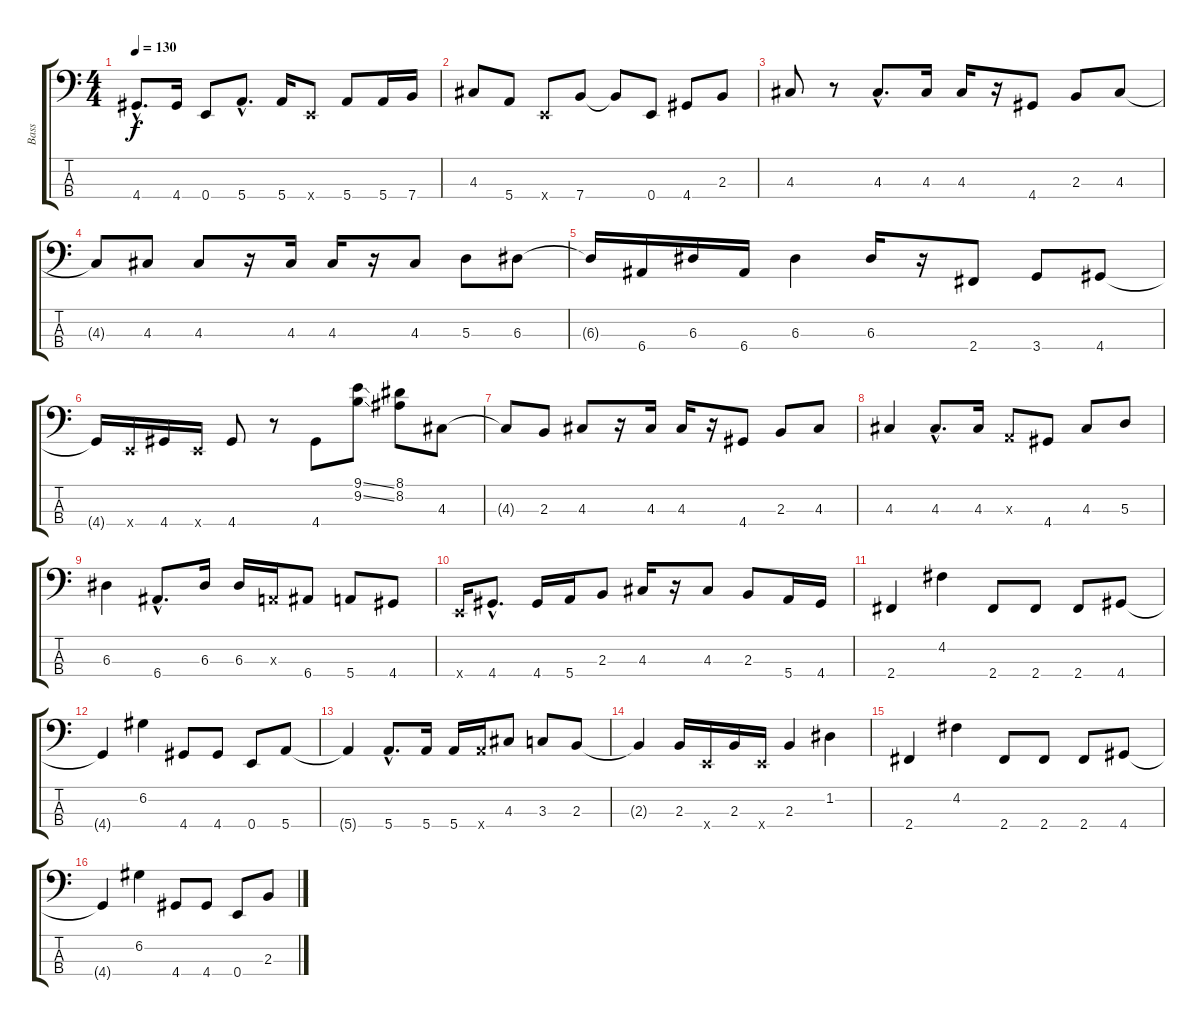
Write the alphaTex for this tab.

\track ("Bass" "Bass") {instrument electricbasspick}
\staff {score tabs}
\tuning (G2 D2 A1 E1) {hide}
\ts (4 4)
\tempo 130
\clef f4
\ks c
4.4{hac}.8{d dy f} 4.4.16 0.4.8 5.4{hac}.8{d} 5.4.16 0.4{x}.8 5.4.8 5.4.16 7.4.16 |
4.3.8 5.4.8 0.4{x}.8 7.4.8 7.4{t}.8 0.4.8 4.4.8 2.3.8 |
4.3.8 r.8 4.3{hac}.8{d} 4.3.16 4.3.16 r.16 4.4.8 2.3.8 4.3.8 |
4.3{t}.8 4.3.8 4.3.8 r.16 4.3.16 4.3.16 r.16 4.3.8 5.3.8 6.3.8 |
6.3{t}.16 6.4.16 6.3.16 6.4.16 6.3.4 6.3.16 r.16 2.4.8 3.4.8 4.4.8 |
4.4{t}.16 0.4{x}.16 4.4.16 0.4{x}.16 4.4.8 r.8 4.4.8 (9.1{ss} 9.2{ss}).8 (8.1 8.2).8 4.3.8 |
4.3{t}.8 2.3.8 4.3.8 r.16 4.3.16 4.3.16 r.16 4.4.8 2.3.8 4.3.8 |
4.3.4 4.3{hac}.8{d} 4.3.16 0.3{x}.8 4.4.8 4.3.8 5.3.8 |
6.3.4 6.4{hac}.8{d} 6.3.16 6.3.16 0.3{x}.16 6.4.8 5.4.8 4.4.8 |
0.4{x}.16 4.4{hac}.8{d} 4.4.16 5.4.16 2.3.8 4.3.16 r.16 4.3.8 2.3.8 5.4.16 4.4.16 |
2.4.4 4.2.4 2.4.8 2.4.8 2.4.8 4.4.8 |
4.4{t}.4 6.2.4 4.4.8 4.4.8 0.4.8 5.4.8 |
5.4{t}.4 5.4{hac}.8{d} 5.4.16 5.4.16 5.4{x}.16 4.3.8 3.3.8 2.3.8 |
2.3{t}.4 2.3.16 0.4{x}.16 2.3.16 0.4{x}.16 2.3.4 1.2.4 |
2.4.4 4.2.4 2.4.8 2.4.8 2.4.8 4.4.8 |
4.4{t}.4 6.2.4 4.4.8 4.4.8 0.4.8 2.3.8
